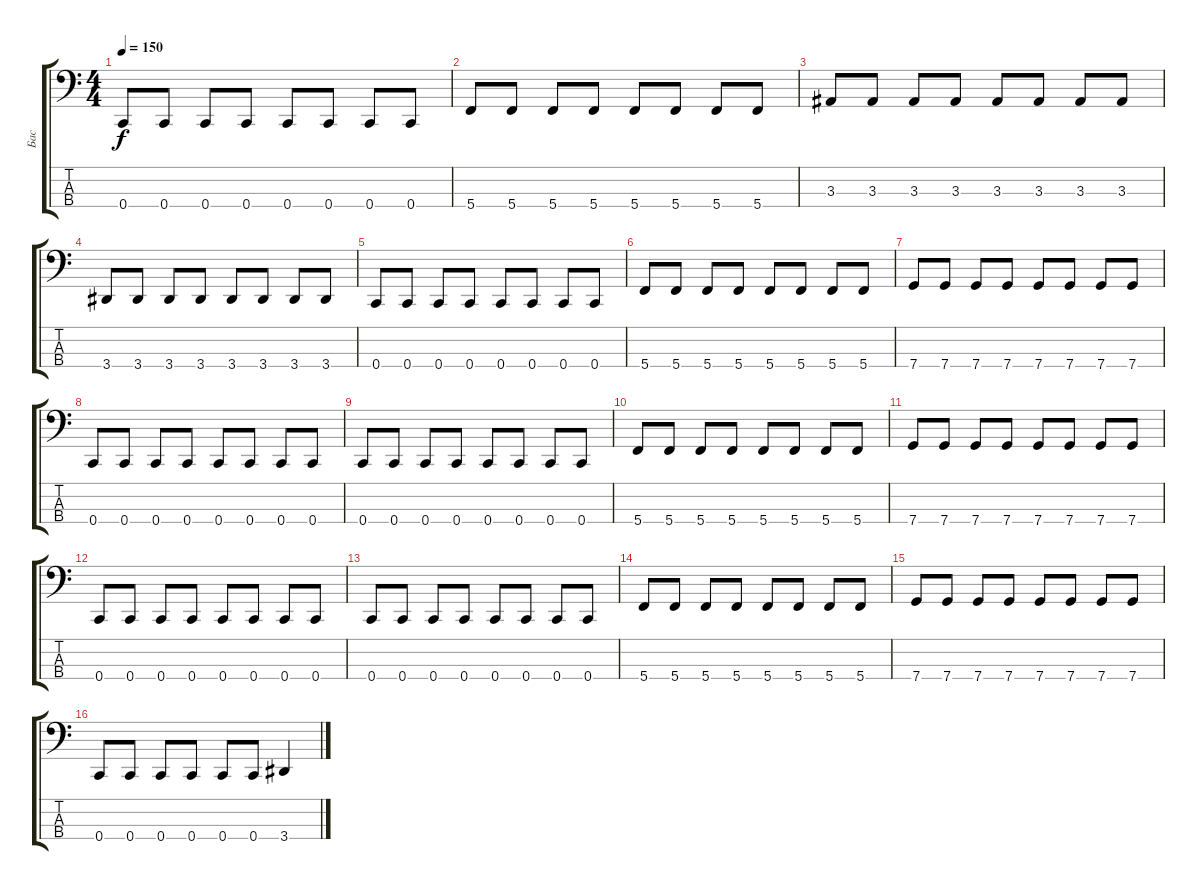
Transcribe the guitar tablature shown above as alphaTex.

\track ("Бас" "Бас") {instrument electricbasspick}
\staff {score tabs}
\tuning (F2 C2 G1 C1) {hide}
\ts (4 4)
\tempo 150
\clef f4
\ks c
0.4.8{dy f} 0.4.8 0.4.8 0.4.8 0.4.8 0.4.8 0.4.8 0.4.8 |
5.4.8 5.4.8 5.4.8 5.4.8 5.4.8 5.4.8 5.4.8 5.4.8 |
3.3.8 3.3.8 3.3.8 3.3.8 3.3.8 3.3.8 3.3.8 3.3.8 |
3.4.8 3.4.8 3.4.8 3.4.8 3.4.8 3.4.8 3.4.8 3.4.8 |
0.4.8 0.4.8 0.4.8 0.4.8 0.4.8 0.4.8 0.4.8 0.4.8 |
5.4.8 5.4.8 5.4.8 5.4.8 5.4.8 5.4.8 5.4.8 5.4.8 |
7.4.8 7.4.8 7.4.8 7.4.8 7.4.8 7.4.8 7.4.8 7.4.8 |
0.4.8 0.4.8 0.4.8 0.4.8 0.4.8 0.4.8 0.4.8 0.4.8 |
0.4.8 0.4.8 0.4.8 0.4.8 0.4.8 0.4.8 0.4.8 0.4.8 |
5.4.8 5.4.8 5.4.8 5.4.8 5.4.8 5.4.8 5.4.8 5.4.8 |
7.4.8 7.4.8 7.4.8 7.4.8 7.4.8 7.4.8 7.4.8 7.4.8 |
0.4.8 0.4.8 0.4.8 0.4.8 0.4.8 0.4.8 0.4.8 0.4.8 |
0.4.8 0.4.8 0.4.8 0.4.8 0.4.8 0.4.8 0.4.8 0.4.8 |
5.4.8 5.4.8 5.4.8 5.4.8 5.4.8 5.4.8 5.4.8 5.4.8 |
7.4.8 7.4.8 7.4.8 7.4.8 7.4.8 7.4.8 7.4.8 7.4.8 |
0.4.8 0.4.8 0.4.8 0.4.8 0.4.8 0.4.8 3.4.4
